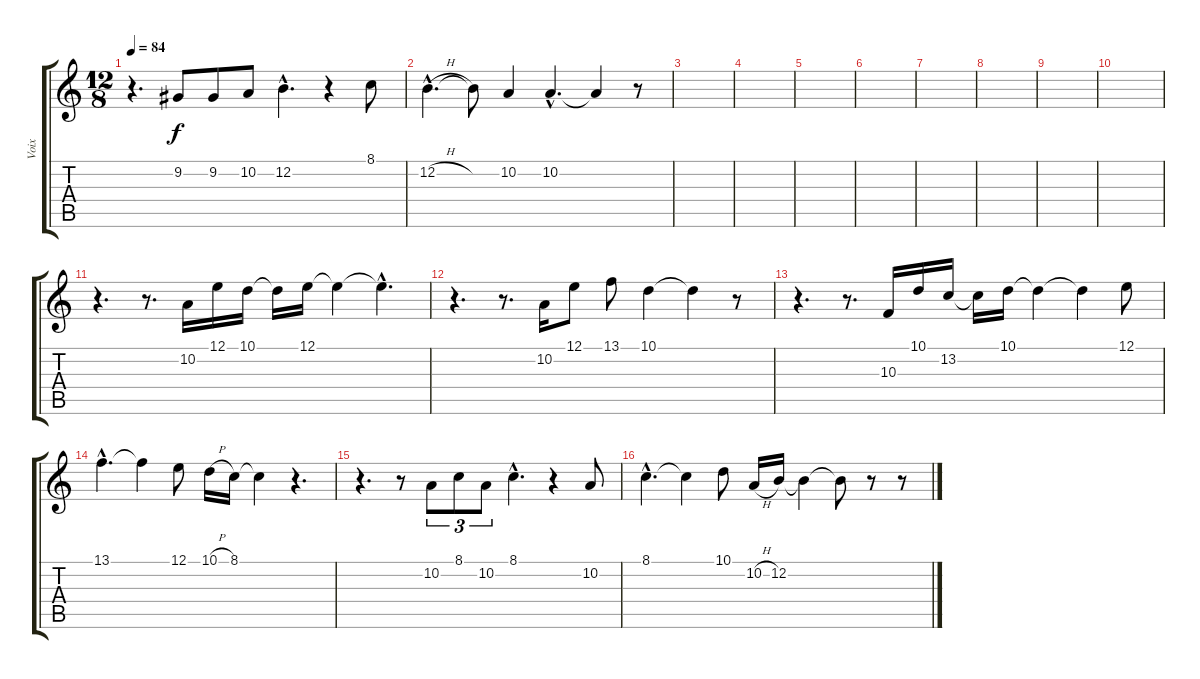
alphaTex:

\track ("Voix" "Voix") {instrument accordion}
\staff {score tabs}
\tuning (E4 B3 G3 D3 A2 E2) {hide}
\ts (12 8)
\tempo 84
\clef g2
\ks c
r.4{d dy f} 9.2.8 9.2.8 10.2.8 12.2{hac}.4{d} r.4 8.1.8 |
12.2{h hac}.4{d} 12.2{t}.8 10.2.4 10.2{hac}.4{d} 10.2{t}.4 r.8 |
|
|
|
|
|
|
|
|
r.4{d} r.8{d} 10.2.16 12.1.16 10.1.16 10.1{t}.16 12.1.16 12.1{t}.4 12.1{hac t}.4{d} |
r.4{d} r.8{d} 10.2.16 12.1.8 13.1.8 10.1.4 10.1{t}.4 r.8 |
r.4{d} r.8{d} 10.3.16 10.1.16 13.2.16 13.2{t}.16 10.1.16 10.1{t}.4 10.1{t}.4 12.1.8 |
13.1{hac}.4{d} 13.1{t}.4 12.1.8 10.1{h}.16 8.1.16 8.1{t}.4 r.4{d} |
r.4{d} r.8 10.2.8{tu (3 2)} 8.1.8{tu (3 2)} 10.2.8{tu (3 2)} 8.1{hac}.4{d} r.4 10.2.8 |
8.1{hac}.4{d} 8.1{t}.4 10.1.8 10.2{h}.16 12.2.16 12.2{t}.4 12.2{t}.8 r.8 r.8
